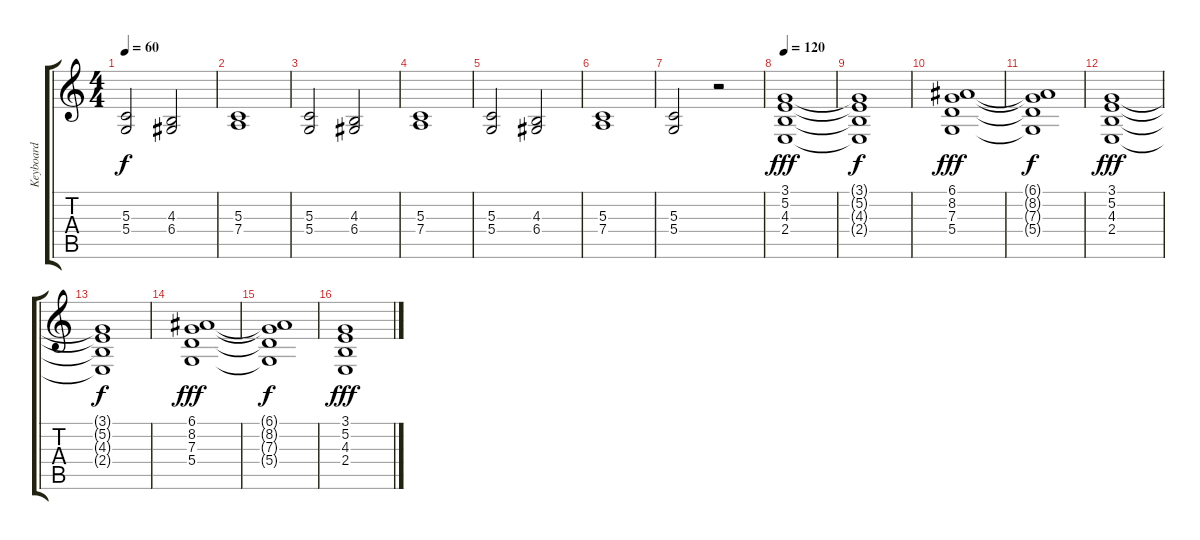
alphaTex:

\track ("Keyboard" "Keyboard") {instrument choiraahs}
\staff {score tabs}
\tuning (E4 B3 G3 D3 A2 E2) {hide}
\ts (4 4)
\tempo 60
\clef g2
\ks c
(5.3 5.4).2{dy f} (4.3 6.4).2 |
(5.3 7.4).1 |
(5.3 5.4).2 (4.3 6.4).2 |
(5.3 7.4).1{volume 10} |
(5.3 5.4).2 (4.3 6.4).2 |
(5.3 7.4).1 |
(5.3 5.4).2 r.2 |
\tempo 120
(3.1 5.2 4.3 2.4).1{dy fff volume 9 balance 1} |
(3.1{t} 5.2{t} 4.3{t} 2.4{t}).1{dy f} |
(6.1 8.2 7.3 5.4).1{dy fff} |
(6.1{t} 8.2{t} 7.3{t} 5.4{t}).1{dy f} |
(3.1 5.2 4.3 2.4).1{dy fff} |
(3.1{t} 5.2{t} 4.3{t} 2.4{t}).1{dy f} |
(6.1 8.2 7.3 5.4).1{dy fff} |
(6.1{t} 8.2{t} 7.3{t} 5.4{t}).1{dy f} |
(3.1 5.2 4.3 2.4).1{dy fff}
